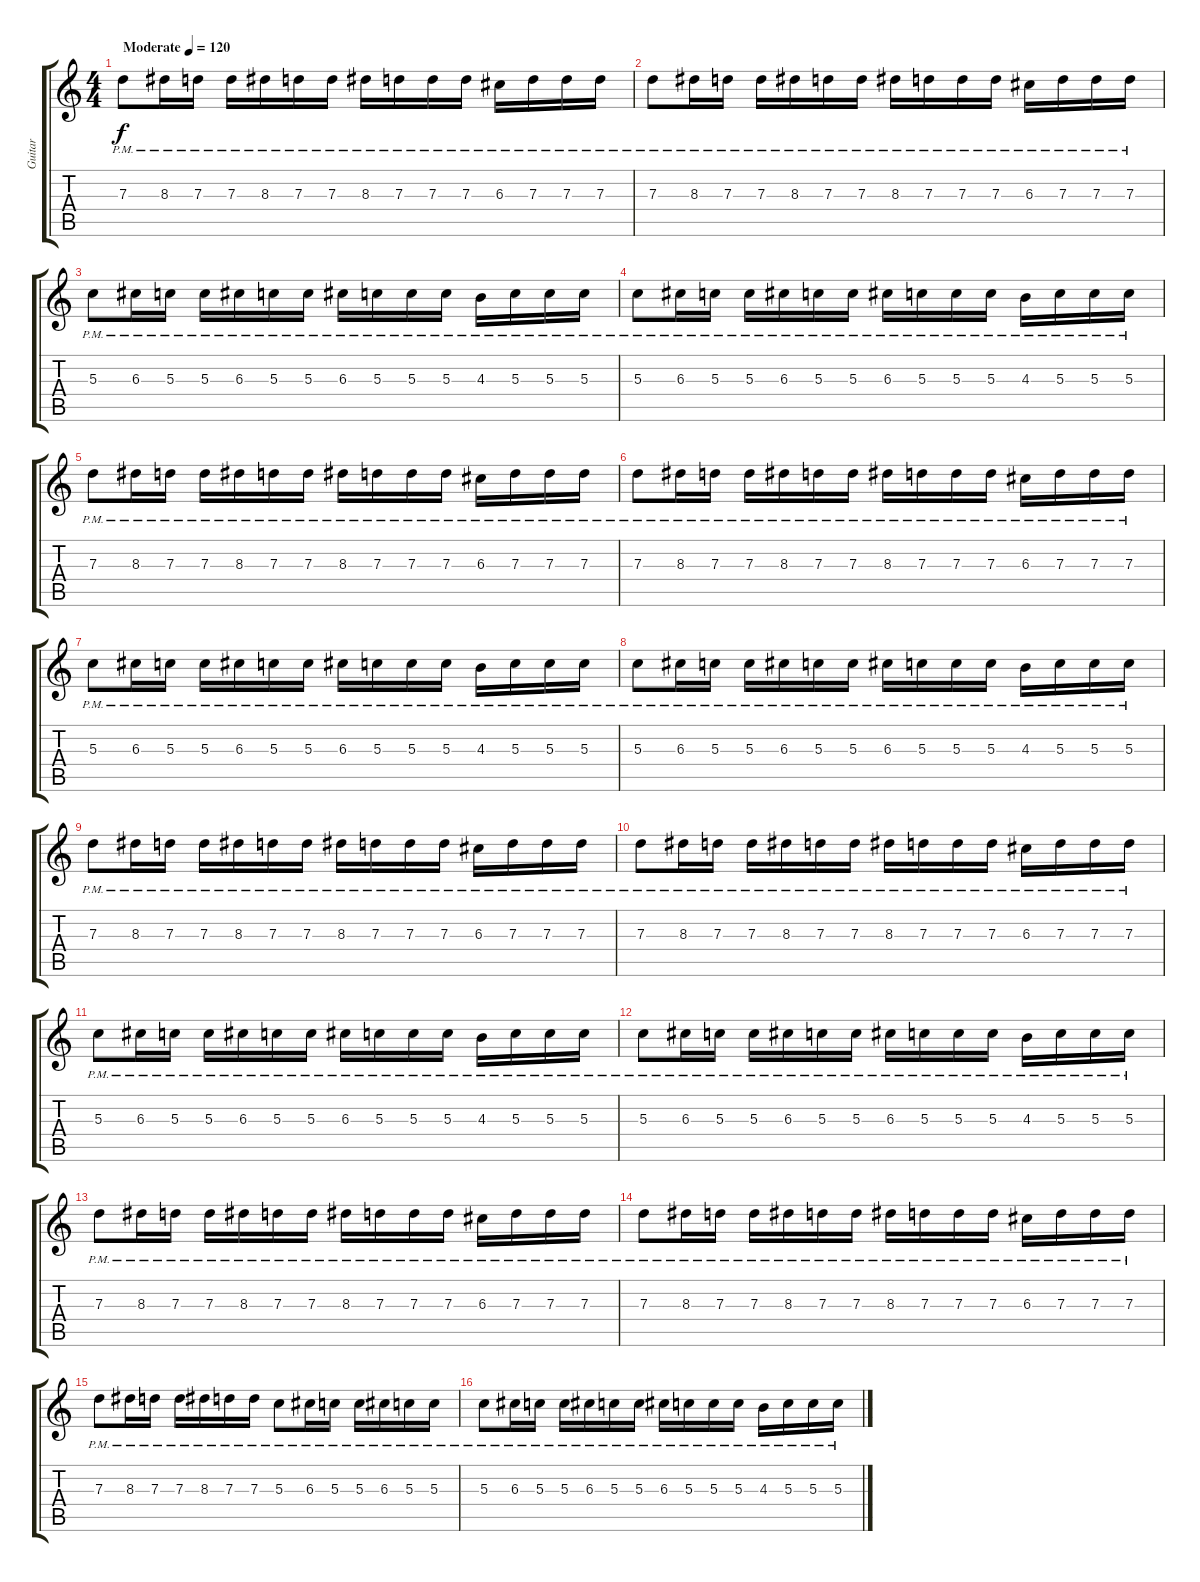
\track ("Guitar" "Guitar") {instrument acousticguitarsteel}
\staff {score tabs}
\tuning (E4 B3 G3 D3 A2 E2) {hide}
\ts (4 4)
\tempo (120 "Moderate")
\clef g2
\ks c
7.3{pm}.8{dy f instrument acousticguitarsteel} 8.3{pm}.16 7.3{pm}.16 7.3{pm}.16 8.3{pm}.16 7.3{pm}.16 7.3{pm}.16 8.3{pm}.16 7.3{pm}.16 7.3{pm}.16 7.3{pm}.16 6.3{pm}.16 7.3{pm}.16 7.3{pm}.16 7.3{pm}.16 |
7.3{pm}.8 8.3{pm}.16 7.3{pm}.16 7.3{pm}.16 8.3{pm}.16 7.3{pm}.16 7.3{pm}.16 8.3{pm}.16 7.3{pm}.16 7.3{pm}.16 7.3{pm}.16 6.3{pm}.16 7.3{pm}.16 7.3{pm}.16 7.3{pm}.16 |
5.3{pm}.8 6.3{pm}.16 5.3{pm}.16 5.3{pm}.16 6.3{pm}.16 5.3{pm}.16 5.3{pm}.16 6.3{pm}.16 5.3{pm}.16 5.3{pm}.16 5.3{pm}.16 4.3{pm}.16 5.3{pm}.16 5.3{pm}.16 5.3{pm}.16 |
5.3{pm}.8 6.3{pm}.16 5.3{pm}.16 5.3{pm}.16 6.3{pm}.16 5.3{pm}.16 5.3{pm}.16 6.3{pm}.16 5.3{pm}.16 5.3{pm}.16 5.3{pm}.16 4.3{pm}.16 5.3{pm}.16 5.3{pm}.16 5.3{pm}.16 |
7.3{pm}.8 8.3{pm}.16 7.3{pm}.16 7.3{pm}.16 8.3{pm}.16 7.3{pm}.16 7.3{pm}.16 8.3{pm}.16 7.3{pm}.16 7.3{pm}.16 7.3{pm}.16 6.3{pm}.16 7.3{pm}.16 7.3{pm}.16 7.3{pm}.16 |
7.3{pm}.8 8.3{pm}.16 7.3{pm}.16 7.3{pm}.16 8.3{pm}.16 7.3{pm}.16 7.3{pm}.16 8.3{pm}.16 7.3{pm}.16 7.3{pm}.16 7.3{pm}.16 6.3{pm}.16 7.3{pm}.16 7.3{pm}.16 7.3{pm}.16 |
5.3{pm}.8 6.3{pm}.16 5.3{pm}.16 5.3{pm}.16 6.3{pm}.16 5.3{pm}.16 5.3{pm}.16 6.3{pm}.16 5.3{pm}.16 5.3{pm}.16 5.3{pm}.16 4.3{pm}.16 5.3{pm}.16 5.3{pm}.16 5.3{pm}.16 |
5.3{pm}.8 6.3{pm}.16 5.3{pm}.16 5.3{pm}.16 6.3{pm}.16 5.3{pm}.16 5.3{pm}.16 6.3{pm}.16 5.3{pm}.16 5.3{pm}.16 5.3{pm}.16 4.3{pm}.16 5.3{pm}.16 5.3{pm}.16 5.3{pm}.16 |
7.3{pm}.8 8.3{pm}.16 7.3{pm}.16 7.3{pm}.16 8.3{pm}.16 7.3{pm}.16 7.3{pm}.16 8.3{pm}.16 7.3{pm}.16 7.3{pm}.16 7.3{pm}.16 6.3{pm}.16 7.3{pm}.16 7.3{pm}.16 7.3{pm}.16 |
7.3{pm}.8 8.3{pm}.16 7.3{pm}.16 7.3{pm}.16 8.3{pm}.16 7.3{pm}.16 7.3{pm}.16 8.3{pm}.16 7.3{pm}.16 7.3{pm}.16 7.3{pm}.16 6.3{pm}.16 7.3{pm}.16 7.3{pm}.16 7.3{pm}.16 |
5.3{pm}.8 6.3{pm}.16 5.3{pm}.16 5.3{pm}.16 6.3{pm}.16 5.3{pm}.16 5.3{pm}.16 6.3{pm}.16 5.3{pm}.16 5.3{pm}.16 5.3{pm}.16 4.3{pm}.16 5.3{pm}.16 5.3{pm}.16 5.3{pm}.16 |
5.3{pm}.8 6.3{pm}.16 5.3{pm}.16 5.3{pm}.16 6.3{pm}.16 5.3{pm}.16 5.3{pm}.16 6.3{pm}.16 5.3{pm}.16 5.3{pm}.16 5.3{pm}.16 4.3{pm}.16 5.3{pm}.16 5.3{pm}.16 5.3{pm}.16 |
7.3{pm}.8 8.3{pm}.16 7.3{pm}.16 7.3{pm}.16 8.3{pm}.16 7.3{pm}.16 7.3{pm}.16 8.3{pm}.16 7.3{pm}.16 7.3{pm}.16 7.3{pm}.16 6.3{pm}.16 7.3{pm}.16 7.3{pm}.16 7.3{pm}.16 |
7.3{pm}.8 8.3{pm}.16 7.3{pm}.16 7.3{pm}.16 8.3{pm}.16 7.3{pm}.16 7.3{pm}.16 8.3{pm}.16 7.3{pm}.16 7.3{pm}.16 7.3{pm}.16 6.3{pm}.16 7.3{pm}.16 7.3{pm}.16 7.3{pm}.16 |
7.3{pm}.8 8.3{pm}.16 7.3{pm}.16 7.3{pm}.16 8.3{pm}.16 7.3{pm}.16 7.3{pm}.16 5.3{pm}.8 6.3{pm}.16 5.3{pm}.16 5.3{pm}.16 6.3{pm}.16 5.3{pm}.16 5.3{pm}.16 |
5.3{pm}.8 6.3{pm}.16 5.3{pm}.16 5.3{pm}.16 6.3{pm}.16 5.3{pm}.16 5.3{pm}.16 6.3{pm}.16 5.3{pm}.16 5.3{pm}.16 5.3{pm}.16 4.3{pm}.16 5.3{pm}.16 5.3{pm}.16 5.3{pm}.16
